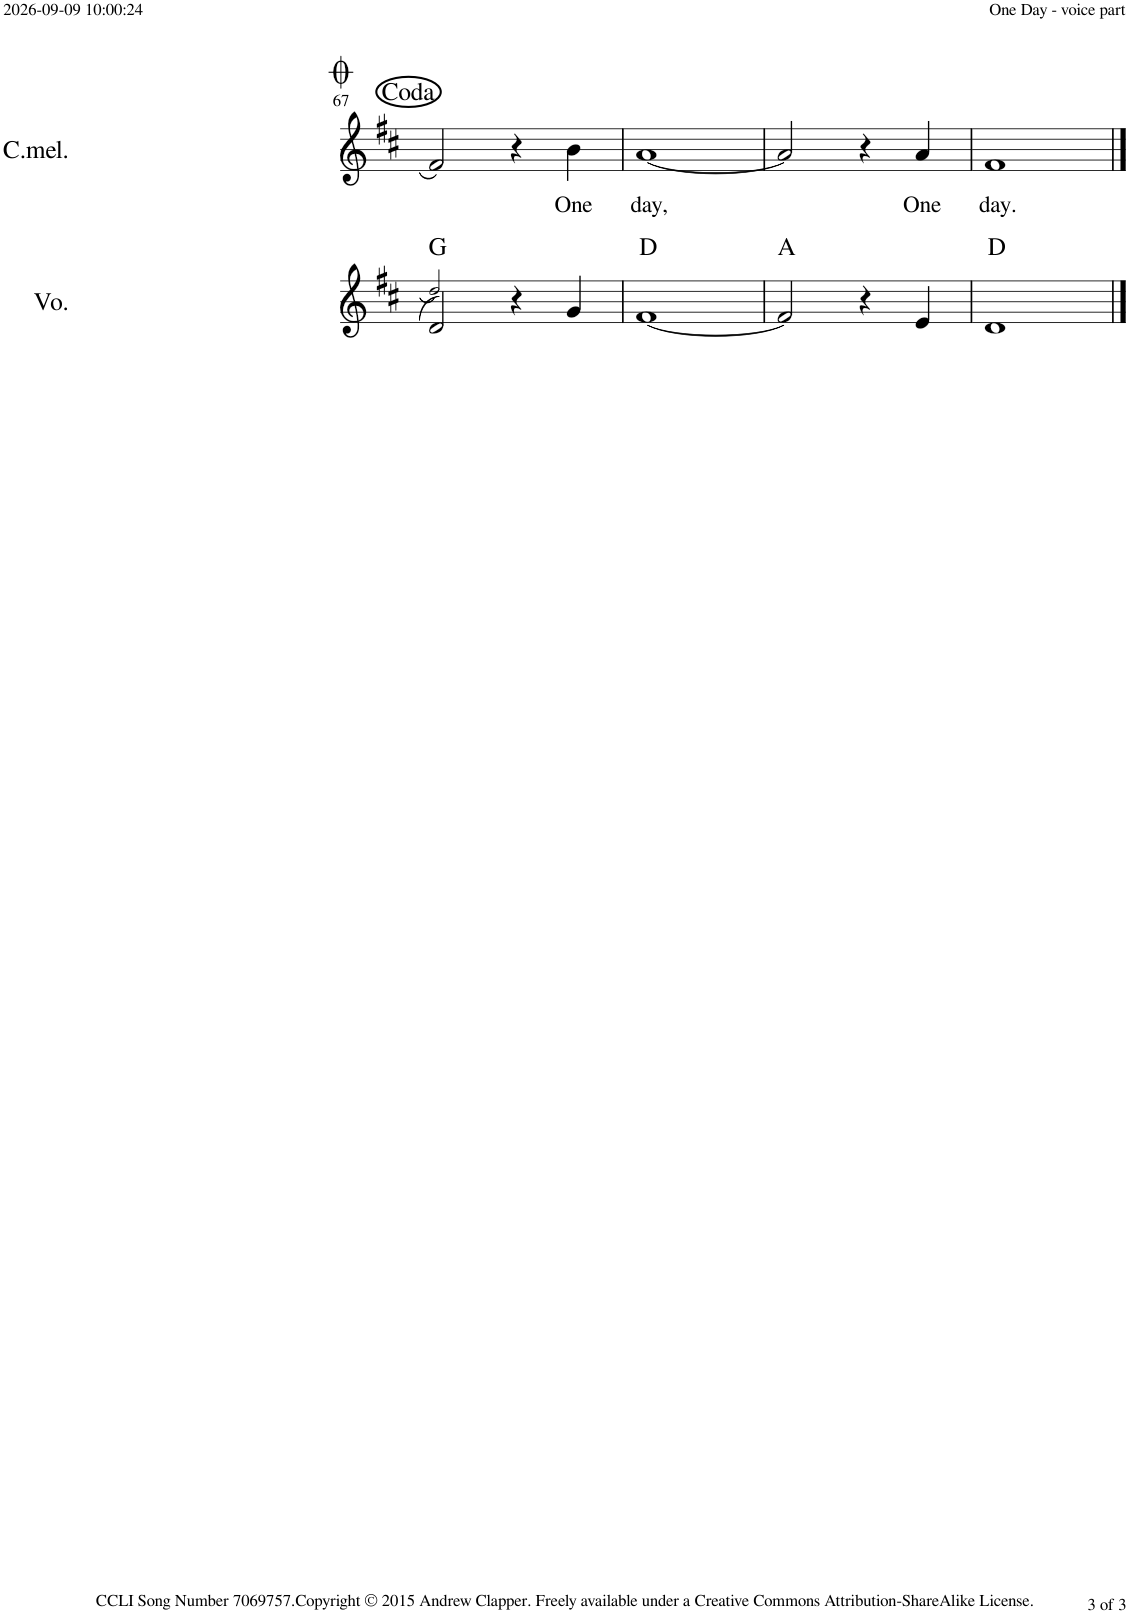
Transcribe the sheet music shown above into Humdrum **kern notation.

**kern	**harte	**kern	**text
*part2	*part2	*part1	*part1
*staff2	*	*staff1	*staff1
*I"Voice	*	*I"Counter-melody	*
*I'Vo.	*	*I'C.mel.	*
!!LO:PB:g=z
*clefG2	*	*clefG2	*
*k[f#c#]	*	*k[f#c#]	*
*M4/4	*	*M4/4	*
=67	=67	=67	=67
*^	*	*	*
(qd	(qdd	.	(qf#	.
2d/)	2dd/)	G:maj	2f#/)	.
4r	2ryy	.	4r	.
!	!	!	!	!LO:LY:b
4g/	.	.	4b\	One
*v	*v	*	*	*
=68	=68	=68	=68
!	!	!	!LO:LY:b
[1f#	D:maj	[1a	day,
=69	=69	=69	=69
2f#/]	A:maj	2a/]	.
4r	.	4r	.
!	!	!	!LO:LY:b
4e/	.	4a/	One
=70	=70	=70	=70
!	!	!	!LO:LY:b
1d	D:maj	1f#	day.
==	==	==	==
*-	*-	*-	*-
